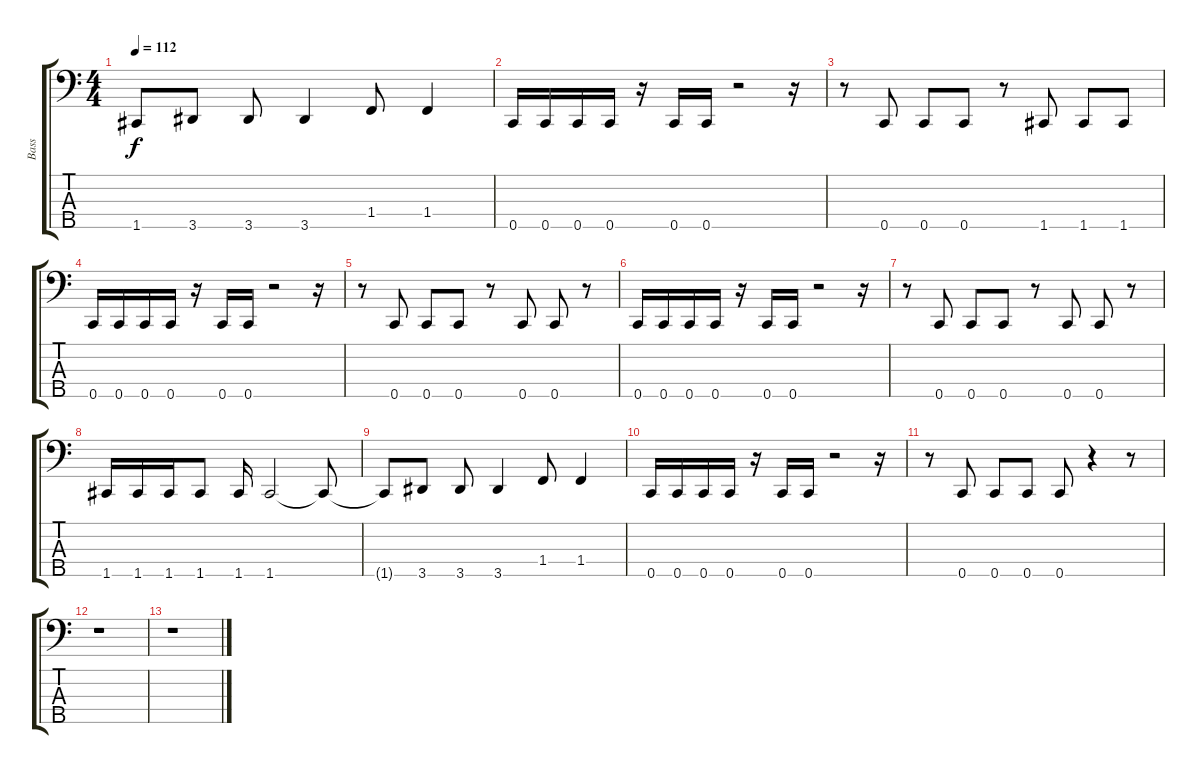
\track ("Bass" "Bass") {instrument electricbasspick}
\staff {score tabs}
\tuning (G2 D2 A1 E1 C1) {hide}
\ts (4 4)
\tempo 112
\clef f4
\ks c
1.5{t}.8{dy f} 3.5.8 3.5.8 3.5.4 1.4.8 1.4.4 |
0.5.16 0.5.16 0.5.16 0.5.16 r.16 0.5.16 0.5.16 r.2 r.16 |
r.8 0.5.8 0.5.8 0.5.8 r.8 1.5.8 1.5.8 1.5.8 |
0.5.16 0.5.16 0.5.16 0.5.16 r.16 0.5.16 0.5.16 r.2 r.16 |
r.8 0.5.8 0.5.8 0.5.8 r.8 0.5.8 0.5.8 r.8 |
0.5.16 0.5.16 0.5.16 0.5.16 r.16 0.5.16 0.5.16 r.2 r.16 |
r.8 0.5.8 0.5.8 0.5.8 r.8 0.5.8 0.5.8 r.8 |
1.5.16 1.5.16 1.5.16 1.5.8 1.5.16 1.5.2 1.5{t}.8 |
1.5{t}.8 3.5.8 3.5.8 3.5.4 1.4.8 1.4.4 |
0.5.16 0.5.16 0.5.16 0.5.16 r.16 0.5.16 0.5.16 r.2 r.16 |
r.8 0.5.8 0.5.8 0.5.8 0.5.8 r.4 r.8 |
r.1 |
r.1
